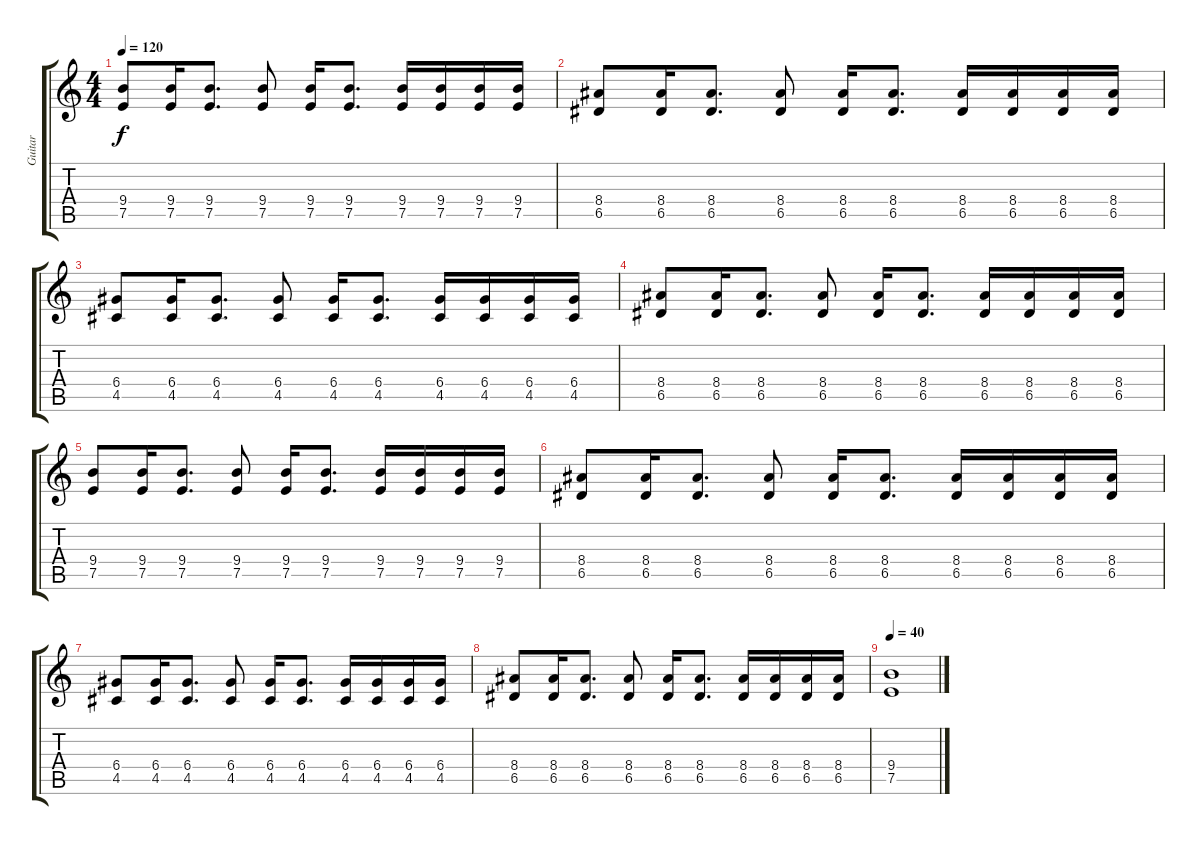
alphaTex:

\track ("Guitar" "Guitar") {instrument distortionguitar}
\staff {score tabs}
\tuning (E4 B3 G3 D3 A2 E2) {hide}
\ts (4 4)
\tempo 120
\clef g2
\ks c
(9.4 7.5).8{dy f volume 15 instrument distortionguitar} (9.4 7.5).16 (9.4 7.5).8{d} (9.4 7.5).8 (9.4 7.5).16 (9.4 7.5).8{d} (9.4 7.5).16 (9.4 7.5).16 (9.4 7.5).16 (9.4 7.5).16 |
(8.4 6.5).8{volume 15 instrument distortionguitar} (8.4 6.5).16 (8.4 6.5).8{d} (8.4 6.5).8 (8.4 6.5).16 (8.4 6.5).8{d} (8.4 6.5).16 (8.4 6.5).16 (8.4 6.5).16 (8.4 6.5).16 |
(6.4 4.5).8{volume 15 instrument distortionguitar} (6.4 4.5).16 (6.4 4.5).8{d} (6.4 4.5).8 (6.4 4.5).16 (6.4 4.5).8{d} (6.4 4.5).16 (6.4 4.5).16 (6.4 4.5).16 (6.4 4.5).16 |
(8.4 6.5).8{volume 15 instrument distortionguitar} (8.4 6.5).16 (8.4 6.5).8{d} (8.4 6.5).8 (8.4 6.5).16 (8.4 6.5).8{d} (8.4 6.5).16 (8.4 6.5).16 (8.4 6.5).16 (8.4 6.5).16 |
(9.4 7.5).8{volume 15 instrument distortionguitar} (9.4 7.5).16 (9.4 7.5).8{d} (9.4 7.5).8 (9.4 7.5).16 (9.4 7.5).8{d} (9.4 7.5).16 (9.4 7.5).16 (9.4 7.5).16 (9.4 7.5).16 |
(8.4 6.5).8{volume 15 instrument distortionguitar} (8.4 6.5).16 (8.4 6.5).8{d} (8.4 6.5).8 (8.4 6.5).16 (8.4 6.5).8{d} (8.4 6.5).16 (8.4 6.5).16 (8.4 6.5).16 (8.4 6.5).16 |
(6.4 4.5).8{volume 15 instrument distortionguitar} (6.4 4.5).16 (6.4 4.5).8{d} (6.4 4.5).8 (6.4 4.5).16 (6.4 4.5).8{d} (6.4 4.5).16 (6.4 4.5).16 (6.4 4.5).16 (6.4 4.5).16 |
(8.4 6.5).8{volume 15 instrument distortionguitar} (8.4 6.5).16 (8.4 6.5).8{d} (8.4 6.5).8 (8.4 6.5).16 (8.4 6.5).8{d} (8.4 6.5).16 (8.4 6.5).16 (8.4 6.5).16 (8.4 6.5).16 |
\tempo 40
(9.4 7.5).1
